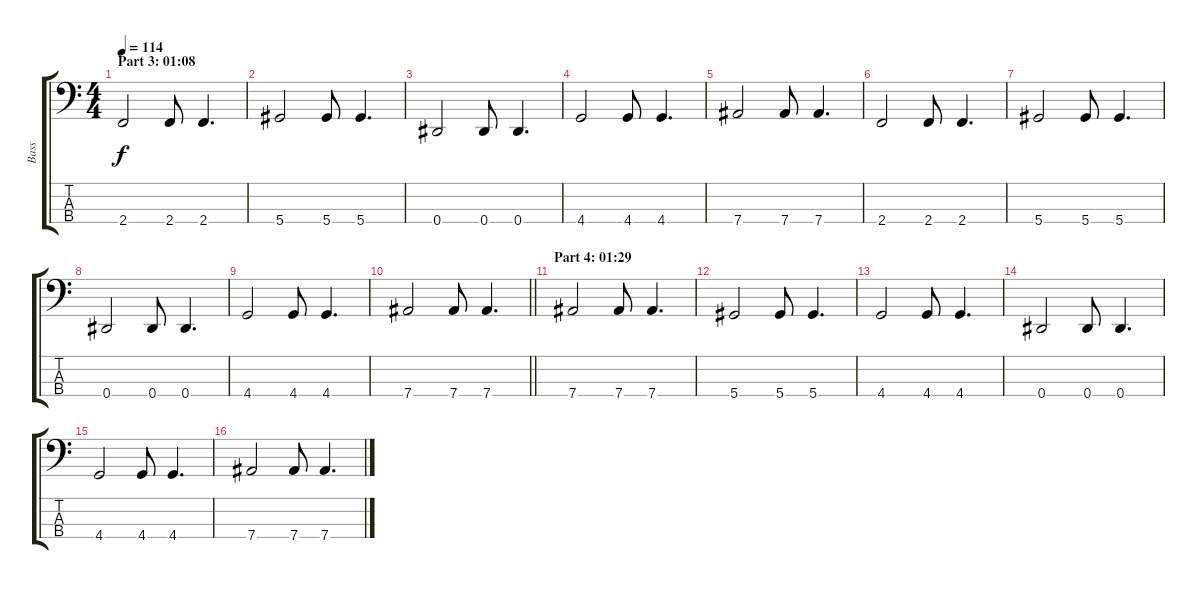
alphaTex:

\track ("Bass" "Bass") {instrument electricbassfinger}
\staff {score tabs}
\tuning (Gb2 Db2 Ab1 Eb1) {hide}
\ts (4 4)
\section ("" "Part 3: 01:08")
\tempo 114
\clef f4
\ks c
2.4.2{dy f} 2.4.8 2.4.4{d} |
5.4.2 5.4.8 5.4.4{d} |
0.4.2 0.4.8 0.4.4{d} |
4.4.2 4.4.8 4.4.4{d} |
7.4.2 7.4.8 7.4.4{d} |
2.4.2 2.4.8 2.4.4{d} |
5.4.2 5.4.8 5.4.4{d} |
0.4.2 0.4.8 0.4.4{d} |
4.4.2 4.4.8 4.4.4{d} |
\barLineRight lightlight
7.4.2 7.4.8 7.4.4{d} |
\section ("" "Part 4: 01:29")
7.4.2 7.4.8 7.4.4{d} |
5.4.2 5.4.8 5.4.4{d} |
4.4.2 4.4.8 4.4.4{d} |
0.4.2 0.4.8 0.4.4{d} |
4.4.2 4.4.8 4.4.4{d} |
7.4.2 7.4.8 7.4.4{d}
